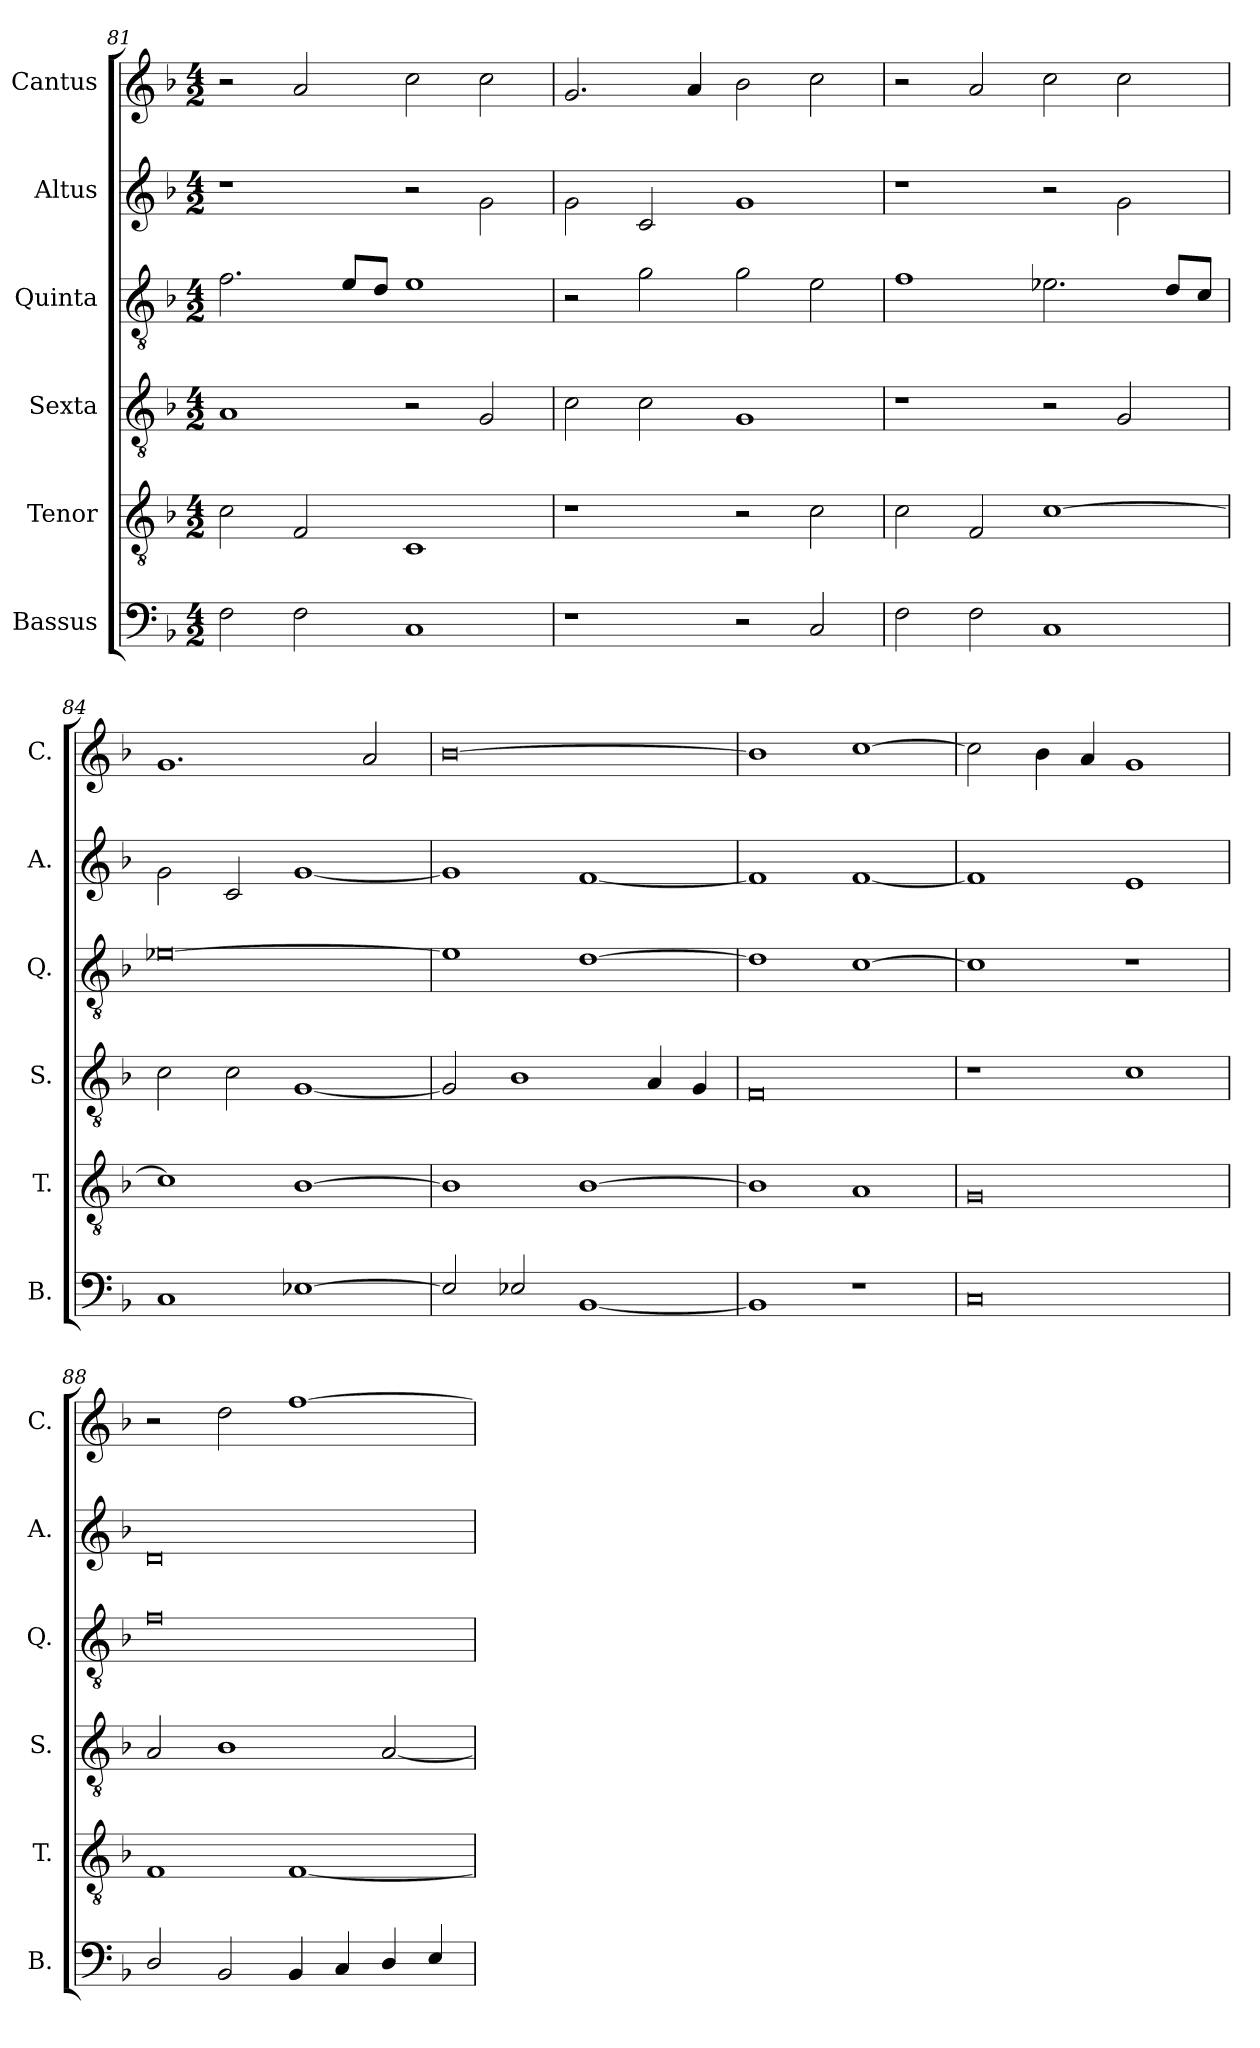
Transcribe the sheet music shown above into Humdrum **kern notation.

**kern	**kern	**kern	**kern	**kern	**kern
*part6	*part5	*part4	*part3	*part2	*part1
*staff6	*staff5	*staff4	*staff3	*staff2	*staff1
*I"Bassus	*I"Tenor	*I"Sexta	*I"Quinta	*I"Altus	*I"Cantus
*I'B.	*I'T.	*I'S.	*I'Q.	*I'A.	*I'C.
*clefF4	*clefGv2	*clefGv2	*clefGv2	*clefG2	*clefG2
*k[b-]	*k[b-]	*k[b-]	*k[b-]	*k[b-]	*k[b-]
*M4/2	*M4/2	*M4/2	*M4/2	*M4/2	*M4/2
=81	=81	=81	=81	=81	=81
2F\	2c\	1A	2.f\	1r	2r
2F\	2F/	.	.	.	2a/
.	.	.	8e/L	.	.
.	.	.	8d/J	.	.
1C	1C	2r	1e	2r	2cc\
.	.	2G/	.	2g\	2cc\
!!LO:PB:g=z
=82	=82	=82	=82	=82	=82
1r	1r	2c\	2r	2g\	2.g/
.	.	2c\	2g\	2c/	.
.	.	.	.	.	4a/
2r	2r	1G	2g\	1g	2b-\
2C/	2c\	.	2e\	.	2cc\
=83	=83	=83	=83	=83	=83
2F\	2c\	1r	1f	1r	2r
2F\	2F/	.	.	.	2a/
1C	[1c	2r	2.e-X\	2r	2cc\
.	.	2G/	.	2g\	2cc\
.	.	.	8d/L	.	.
.	.	.	8c/J	.	.
=84	=84	=84	=84	=84	=84
1C	1c]	2c\	[0e-X	2g\	1.g
.	.	2c\	.	2c/	.
[1E-X	[1B-	[1G	.	[1g	.
.	.	.	.	.	2a/
=85	=85	=85	=85	=85	=85
2E-/]	1B-]	2G/]	1e-]	1g]	[0b-
2E-X/	.	1B-	.	.	.
[1BB-	[1B-	.	[1d	[1f	.
.	.	4A/	.	.	.
.	.	4G/	.	.	.
=86	=86	=86	=86	=86	=86
1BB-]	1B-]	0F	1d]	1f]	1b-]
1r	1A	.	[1c	[1f	[1cc
!!LO:LB:g=z
=87	=87	=87	=87	=87	=87
0C	0G	1r	1c]	1f]	2cc\]
.	.	.	.	.	4b-\
.	.	.	.	.	4a/
.	.	1c	1r	1e	1g
=88	=88	=88	=88	=88	=88
2D/	1F	2A/	0f	0d	2r
2BB-/	.	1B-	.	.	2dd\
4BB-/	[1F	.	.	.	[1ff
4C/	.	.	.	.	.
4D/	.	[2A/	.	.	.
4E/	.	.	.	.	.
=	=	=	=	=	=
*-	*-	*-	*-	*-	*-
